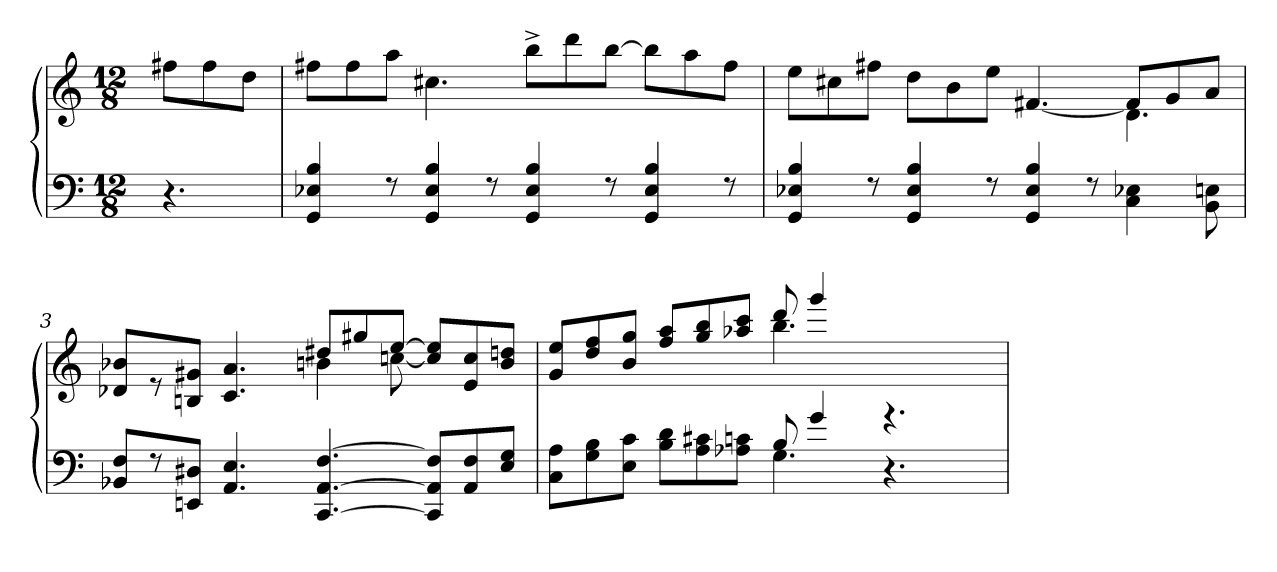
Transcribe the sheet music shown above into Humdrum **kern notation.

**kern	**kern
*part1	*part1
*staff2	*staff1
*clefF4	*clefG2
*k[]	*k[]
*C:	*C:
*M12/8	*M12/8
=	=
16ryy	16ryy
4.r	8ff#Xi\L
.	8ff#i\
.	8ddi\J
=1	=1
*^	*
4GGi/ 4E-Xi/ 4Bi/	1.ryy	8ff#Xi\L
.	.	8ff#i\
8r	.	8aai\J
4GGi/ 4E-i/ 4Bi/	.	4.cc#Xi\
8r	.	.
4GGi/ 4E-i/ 4Bi/	.	8bb^i\L
.	.	8dddi\
8r	.	[8bbi\J
4GGi/ 4E-i/ 4Bi/	.	8bbi\L]
.	.	8aai\
8r	.	8ff#i\J
=2	=2	=2
*	*	*^
4GGi/ 4E-Xi/ 4Bi/	1.ryy	8eei\L	2ryy
.	.	8cc#Xi\	.
8r	.	8ff#Xi\J	.
4GGi/ 4E-i/ 4Bi/	.	8ddi\L	.
.	.	8bi\	2ryy
8r	.	8eei\J	.
4GGi/ 4E-i/ 4Bi/	.	[4.f#Xi/	.
8r	.	.	8ryy
4Ci\ 4E-Xi\	.	8f#i/L]	4.di\
.	.	8gi/	.
8BBi\ 8Eni\	.	8ai/J	.
!!LO:LB:g=z	!!
=3	=3	=3	=3
8BB-Xi/ 8Fi/L	1.ryy	8d-Xi/ 8b-Xi/L	2ryy
8r	.	8r	.
8EEni/ 8D#Xi/J	.	8Bni/ 8g#Xi/J	.
4.AAi/ 4.Ei/	.	4.ci/ 4.ai/	.
.	.	.	4ryy
[4.CCi/ [4.AAi/ [4.Fi/	.	8dd#Xi/L	4bni\
.	.	8gg#Xi/	.
.	.	[8eei/J	[8ccni\
8CCi]/ 8AAi]/ 8Fi]/L	.	8cci]/ 8eei]/L	4.ryy
8AAi/ 8Fi/	.	8ei/ 8cci/	.
8Ei/ 8Gi/J	.	8bi/ 8ddni/J	.
=4	=4	=4	=4
*	*^	*	*
8Ci\ 8Ai\L	1ryy	2ryy	8gi/ 8eei/L	2ryy
8Gi\ 8Bi\	.	.	8ddi/ 8ffi/	.
8Ei\ 8ci\J	.	.	8bi/ 8ggi/J	.
8Bi\ 8di\L	.	.	8ffi/ 8aai/L	.
8Ai\ 8c#Xi\	.	4ryy	8ggi/ 8bbi/	4ryy
8A-Xi\ 8cni\J	.	.	8aa-Xi/ 8ccci/J	.
8Bi/	.	4.Gi\	8dddi/	4.bbi\
4gi/	.	.	4gggi/	.
.	2ryy	.	.	.
4.r	.	4ryy	32Reyy	4.r
.	.	.	4.ryy	.
.	.	8ryy	.	.
32Reyy	32ryy	32ryy	.	32ryy
*v	*v	*v	*	*
*	*v	*v
=	=
*-	*-
